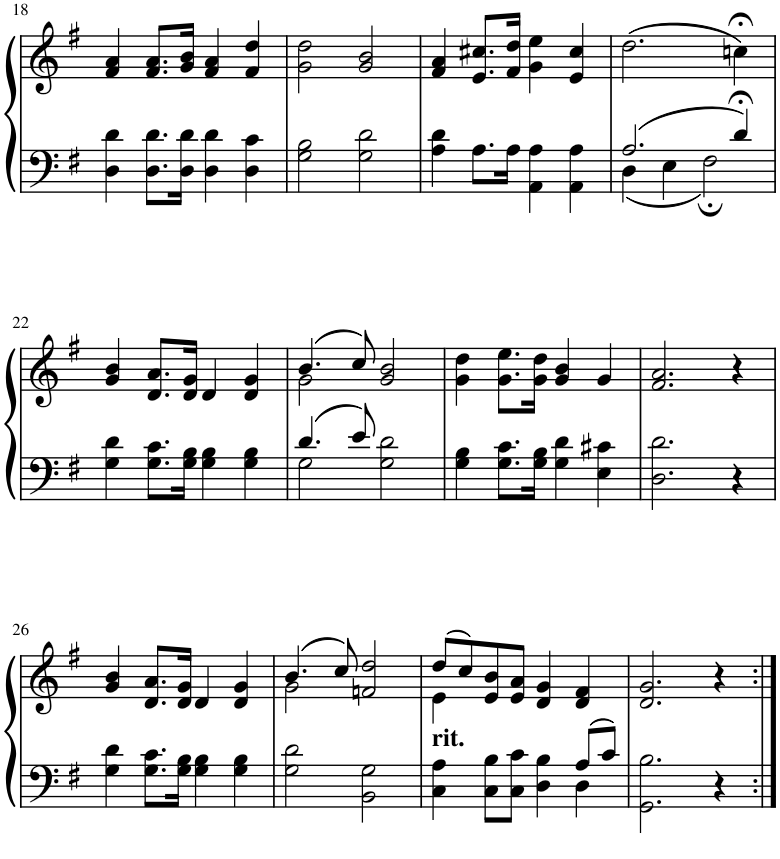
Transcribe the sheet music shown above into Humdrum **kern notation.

**kern	**kern
*part1	*part1
*staff2	*staff1
*I"Piano	*
*I'Pno.	*
!!LO:PB:g=z
*clefF4	*clefG2
*k[f#]	*k[f#]
*M4/4	*M4/4
=18	=18
4D\ 4d\	4f#/ 4a/
8.D\ 8.d\L	8.f#/ 8.a/L
16D\ 16d\Jk	16g/ 16b/Jk
4D\ 4d\	4f#/ 4a/
4D\ 4c\	4f#/ 4dd/
=19	=19
2G\ 2B\	2g\ 2dd\
2G\ 2d\	2g/ 2b/
=20	=20
4A\ 4d\	4f#/ 4a/
8.A\L	8.e/ 8.cc#X/L
16A\Jk	16f#/ 16dd/Jk
4AA\ 4A\	4g\ 4ee\
4AA\ 4A\	4e/ 4cc#/
=21	=21
*^	*
2.A/	4D\	(2.dd\
.	4E\	.
.	2F#;\	.
4d;</	.	4ccn;<\)
*v	*v	*
!!LO:LB:g=z
=22	=22
4G\ 4d\	4g/ 4b/
8.G\ 8.c\L	8.d/ 8.a/L
16G\ 16B\Jk	16d/ 16g/Jk
4G\ 4B\	4d/
4G\ 4B\	4d/ 4g/
=23	=23
*^	*^
4.d/	2G\	(4.b/	2g\
8e/	.	8cc/)	.
2ryy	2G\ 2d\	2g/ 2b/	2ryy
*v	*v	*	*
*	*v	*v
=24	=24
4G\ 4B\	4g\ 4dd\
8.G\ 8.c\L	8.g\ 8.ee\L
16G\ 16B\Jk	16g\ 16dd\Jk
4G\ 4d\	4g/ 4b/
4E\ 4c#X\	4g/
=25	=25
2.D\ 2.d\	2.f#/ 2.a/
4r	4r
!!LO:LB:g=z
=26	=26
4G\ 4d\	4g/ 4b/
8.G\ 8.c\L	8.d/ 8.a/L
16G\ 16B\Jk	16d/ 16g/Jk
4G\ 4B\	4d/
4G\ 4B\	4d/ 4g/
=27	=27
*	*^
2G\ 2d\	(4.b/	2g\
.	8cc/)	.
2BB\ 2G\	2fn/ 2dd/	2ryy
=28	=28	=28
*^	*	*
!	!	!LO:TX:b:B:t=rit.	!
2.ryy	4C\ 4A\	(8dd/L	4e\
.	.	8cc/)	.
.	8C\ 8B\L	8e/ 8b/	2.ryy
.	8C\ 8c\J	8e/ 8a/J	.
.	4D\ 4B\	4d/ 4g/	.
8A/L	4D\	4d/ 4f#/	.
8c/J	.	.	.
*v	*v	*	*
*	*v	*v
=29	=29
2.GG\ 2.B\	2.d/ 2.g/
4r	4r
=:|!	=:|!
*-	*-
